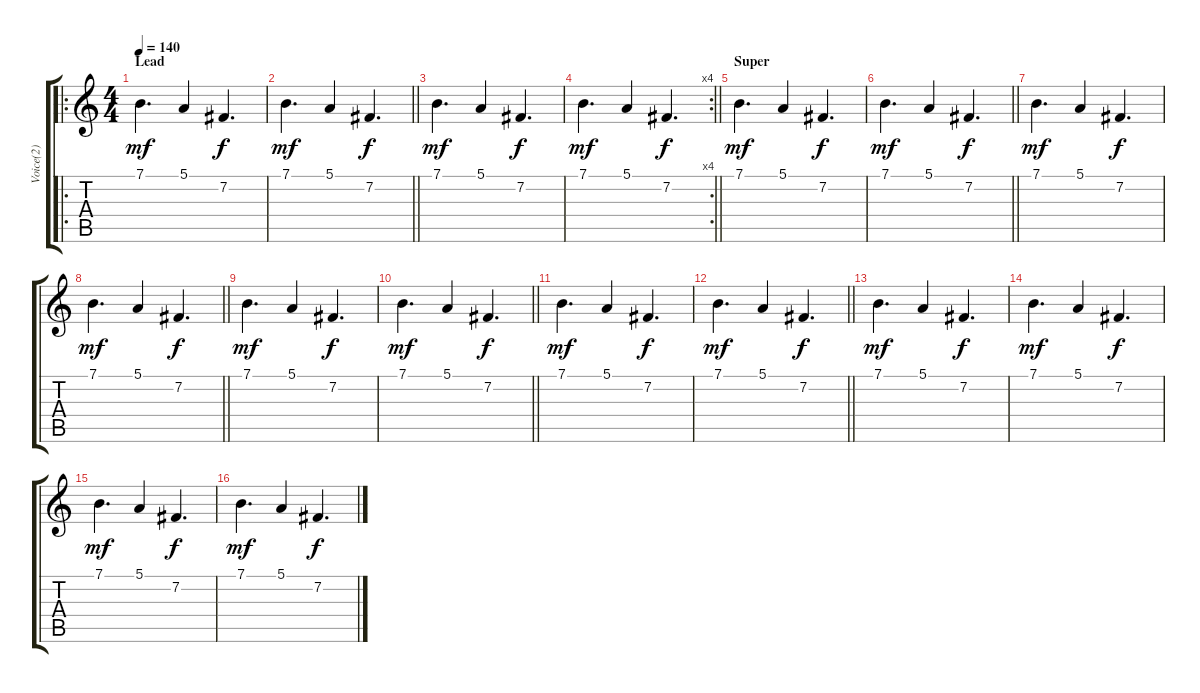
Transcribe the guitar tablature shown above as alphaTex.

\track ("Voice(2)" "Voice(2)") {instrument voiceoohs}
\staff {score tabs}
\tuning (E4 B3 G3 D3 A2 E2) {hide}
\ro
\ts (4 4)
\section ("" "Lead")
\tempo 140
\clef g2
\ks c
7.1.4{d dy mf volume 11} 5.1.4 7.2.4{d dy f} |
\barLineRight lightlight
7.1.4{d dy mf volume 13} 5.1.4 7.2.4{d dy f} |
7.1.4{d dy mf} 5.1.4 7.2.4{d dy f} |
\rc 4
\barLineRight lightlight
7.1.4{d dy mf} 5.1.4 7.2.4{d dy f} |
\section ("" "Super")
7.1.4{d dy mf} 5.1.4 7.2.4{d dy f} |
\barLineRight lightlight
7.1.4{d dy mf} 5.1.4 7.2.4{d dy f} |
7.1.4{d dy mf} 5.1.4 7.2.4{d dy f} |
\barLineRight lightlight
7.1.4{d dy mf} 5.1.4 7.2.4{d dy f} |
7.1.4{d dy mf} 5.1.4 7.2.4{d dy f} |
\barLineRight lightlight
7.1.4{d dy mf} 5.1.4 7.2.4{d dy f} |
7.1.4{d dy mf} 5.1.4 7.2.4{d dy f} |
\barLineRight lightlight
7.1.4{d dy mf} 5.1.4 7.2.4{d dy f} |
7.1.4{d dy mf} 5.1.4 7.2.4{d dy f} |
7.1.4{d dy mf} 5.1.4 7.2.4{d dy f} |
7.1.4{d dy mf} 5.1.4 7.2.4{d dy f} |
7.1.4{d dy mf} 5.1.4 7.2.4{d dy f}
